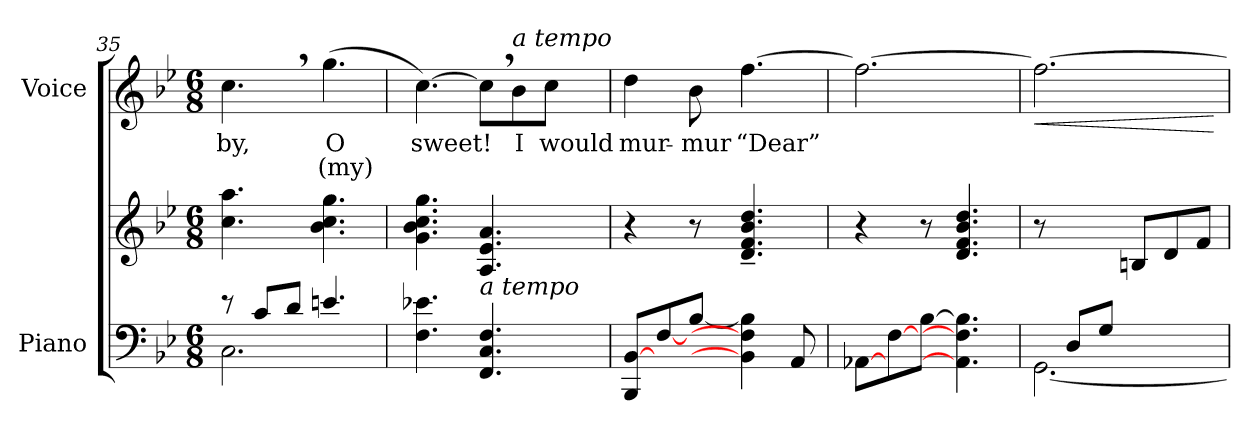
**kern	**kern	**kern	**text	**text	**dynam
*part2	*part2	*part1	*part1	*part1	*part1
*staff3	*staff2	*staff1	*staff1	*staff1	*staff1
*I"Piano	*	*I"Voice	*	*	*
*I'Pno	*	*	*	*	*
*clefF4	*clefG2	*clefG2	*	*	*
*k[b-e-]	*k[b-e-]	*k[b-e-]	*	*	*
*M6/8	*M6/8	*M6/8	*	*	*
=35	=35	=35	=35	=35	=35
*^	*	*	*	*	*
!	!	!	!	!LO:LY:b	!	!
8r	2.C\	4.cc\ 4.aa\	4.cc,\	by,	.	.
8c/L	.	.	.	.	.	.
8d/J	.	.	.	.	.	.
!	!	!	!	!LO:LY:b	!LO:LY:b	!
4.en/	.	4.b-\ 4.cc\ 4.gg\	(4.gg\	O	(my)	.
*v	*v	*	*	*	*	*
=36	=36	=36	=36	=36	=36
!	!	!	!LO:LY:b	!	!
4.F\ 4.e-X\	4.g\ 4.b-\ 4.cc\ 4.gg\	[4.cc\)	sweet!	.	.
!	!LO:TX:b:i:t=a tempo	!	!	!	!
4.FF/ 4.C/ 4.F/	4.A/ 4.e-/ 4.a/	8cc,\L]	.	.	.
!	!	!LO:TX:a:i:t=a tempo	!	!	!
!	!	!	!LO:LY:b	!	!
.	.	8b-\	I	.	.
!	!	!	!LO:LY:b	!	!
.	.	8cc\J	would	.	.
!!LO:LB:g=z
=37	=37	=37	=37	=37	=37
!	!	!	!LO:LY:b	!	!
8BBB-/ [<8BB-/L	4r	4dd\	mur-	.	.
[<8F/	.	.	.	.	.
!	!	!	!LO:LY:b	!	!
[8B-/J	8r	8b-\	-mur	.	.
!	!	!	!LO:LY:b	!	!
4BB-\] 4F\] 4B-\]	4.d/~> 4.f/~> 4.b-/~> 4.dd/~>	[4.ff\	“Dear”	.	.
8AA/	.	.	.	.	.
=38	=38	=38	=38	=38	=38
[<8AA-X\L	4r	2.ff\_	.	.	.
[<8F\	.	.	.	.	.
[8B-\J	8r	.	.	.	.
4.AA-\] 4.F\] 4.B-\]	4.d/ 4.f/ 4.b-/ 4.dd/	.	.	.	.
=39	=39	=39	=39	=39	=39
*^	*	*	*	*	*
!	!	!	!	!	!	!LO:HP:b
8ryy	[<2.GG\	8r	2.ff\_	.	.	<
8D/L	.	4ryy	.	.	.	.
8G/J	.	.	.	.	.	.
4.ryy	.	8Bn/L	.	.	.	.
.	.	8d/	.	.	.	.
.	.	8f/J	.	.	.	.
*v	*v	*	*	*	*	*
.	.	.	.	.	[
=	=	=	=	=	=
*-	*-	*-	*-	*-	*-
